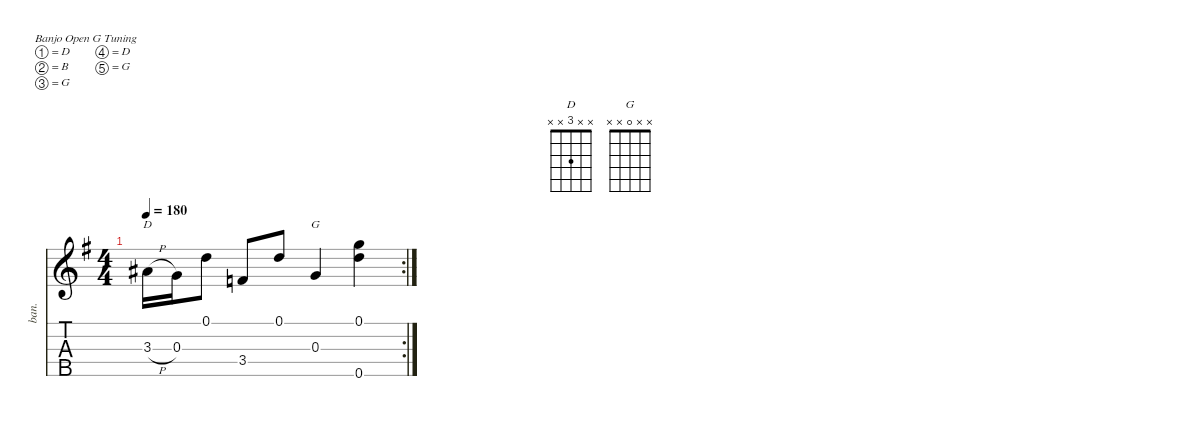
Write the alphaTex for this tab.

\defaultSystemsLayout 4
\hideDynamics
\bracketExtendMode nobrackets
\track ("Banjo" "ban.") {instrument banjo}
\staff {score tabs}
\tuning (D4 B3 G3 D3 G4)
\displaytranspose 12
\chord ("D" x x 3 x x) {showfingering false}
\chord ("G" x x 0 x x) {showfingering false}
\rc 2
\ts (4 4)
\tempo 180
\clef g2
\scale
0.246165
\ks g
3.3{h acc #}.16{ch "D" dy mf beam Down} 0.3{acc forcenatural}.16{beam Down} 0.1{acc forcenatural}.8{beam Down} 3.4{acc forcenatural}.8{beam Up} 0.1{acc forcenatural}.8{beam Up} 0.3{acc forcenatural}.4{ch "G" beam Up} (0.5{acc forcenatural} 0.1{acc forcenatural}).4{beam Down}
